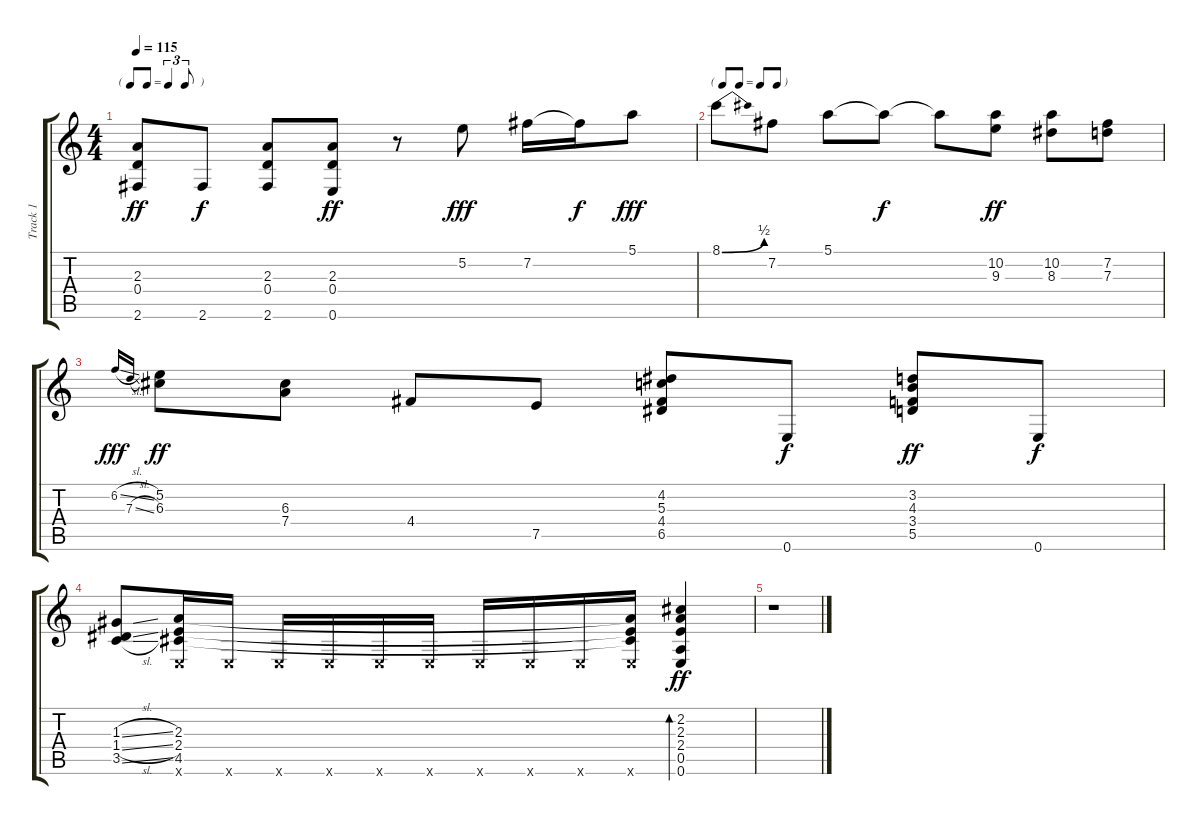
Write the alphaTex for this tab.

\track ("Track 1" "Track 1") {instrument acousticguitarsteel}
\staff {score tabs}
\tuning (E4 B3 G3 D3 A2 E2) {hide}
\ts (4 4)
\tf triplet8th
\tempo 115
\clef g2
\ks c
(2.3 0.4 2.6).8{dy ff} 2.6.8{dy f} (2.3 0.4 2.6).8 (2.3 0.4 0.6).8{dy ff} r.8 5.2.8{dy fff} 7.2.16 7.2{t}.16{dy f} 5.1.8{dy fff} |
\tf none
8.1{be (bend 0 0 60 2)}.8 7.2.8 5.1.8 5.1{t}.8{dy f} 5.1{t}.8 (10.2 9.3).8{dy ff} (10.2 8.3).8 (7.2 7.3).8 |
6.2{sl}.16{gr onbeat dy fff} 7.3{sl}.16{gr onbeat} (5.2 6.3).8{dy ff} (6.3 7.4).8 4.4.8 7.5.8 (4.2 5.3 4.4 6.5).8 0.6.8{dy f} (3.2 4.3 3.4 5.5).8{dy ff} 0.6.8{dy f} |
(1.3{sl} 1.4{sl} 3.5{sl}).8 (2.3 2.4 4.5 0.6{x}).16 0.6{x}.16 0.6{x}.16 0.6{x}.16 0.6{x}.16 0.6{x}.16 0.6{x}.16 0.6{x}.16 0.6{x}.16 (2.3{t} 2.4{t} 4.5{t} 0.6{x}).16 (2.2 2.3 2.4 0.5 0.6).4{bd 30 dy ff} |
r.1
